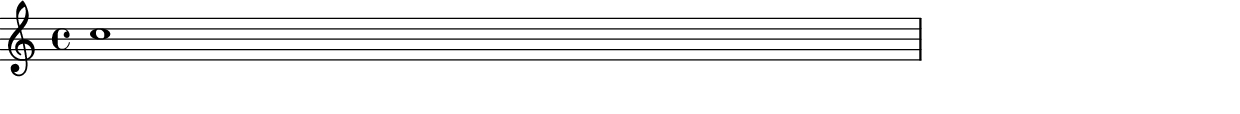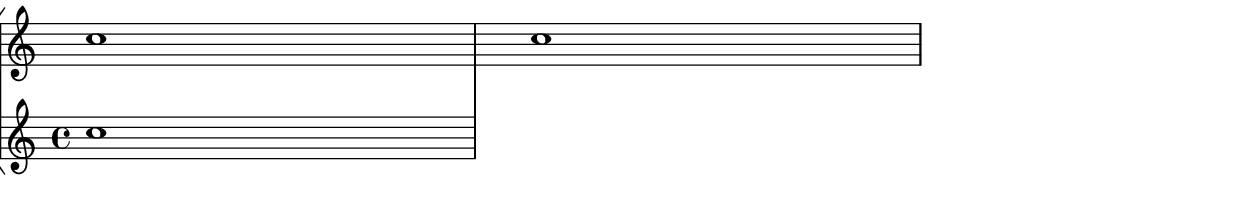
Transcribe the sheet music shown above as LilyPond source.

%% Generated by lilypond-book
%% Options: [exampleindent=10.16\mm,indent=0\mm,line-width=160\mm]
\include "lilypond-book-preamble.ly"


% ****************************************************************
% Start cut-&-pastable-section
% ****************************************************************

#(ly:set-option 'eps-box-padding 3.000000)



\paper {
  indent = 0\mm
  line-width = 160\mm
  % offset the left padding, also add 1mm as lilypond creates cropped
  % images with a little space on the right
  line-width = #(- line-width (* mm  3.000000) (* mm 1))
}

\layout {
  
}




% ****************************************************************
% ly snippet:
% ****************************************************************
\sourcefilename "/lilypond-2.23.82/input/regression/staff-add-at-linebreak.ly"
\sourcefileline 0
\version "2.21.0"

\header {
  texidoc = "Adding a new staff at a line break doesn't crash."
}

\score {
  \new StaffGroup \relative c'' {
    \new Staff
    c1 \break
    << { c1 }
       \new Staff {
         c1
       }
    >>
    c1
  }
}



% ****************************************************************
% end ly snippet
% ****************************************************************
